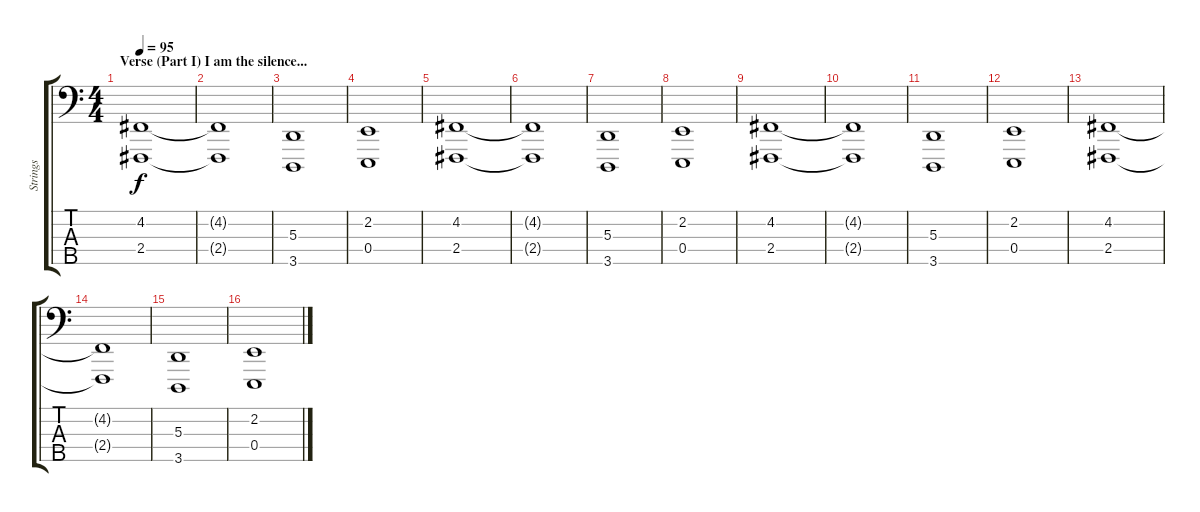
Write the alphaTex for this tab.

\track ("Strings " "Strings ") {instrument stringensemble1}
\staff {score tabs}
\tuning (G2 D2 A1 E1 B0) {hide}
\ts (4 4)
\section ("" "Verse (Part I) I am the silence...")
\tempo 95
\clef f4
\ks c
(4.2 2.4).1{dy f instrument stringensemble1} |
(4.2{t} 2.4{t}).1 |
(5.3 3.5).1 |
(2.2 0.4).1 |
(4.2 2.4).1 |
(4.2{t} 2.4{t}).1 |
(5.3 3.5).1 |
(2.2 0.4).1 |
(4.2 2.4).1 |
(4.2{t} 2.4{t}).1 |
(5.3 3.5).1 |
(2.2 0.4).1 |
(4.2 2.4).1 |
(4.2{t} 2.4{t}).1 |
(5.3 3.5).1 |
(2.2 0.4).1
